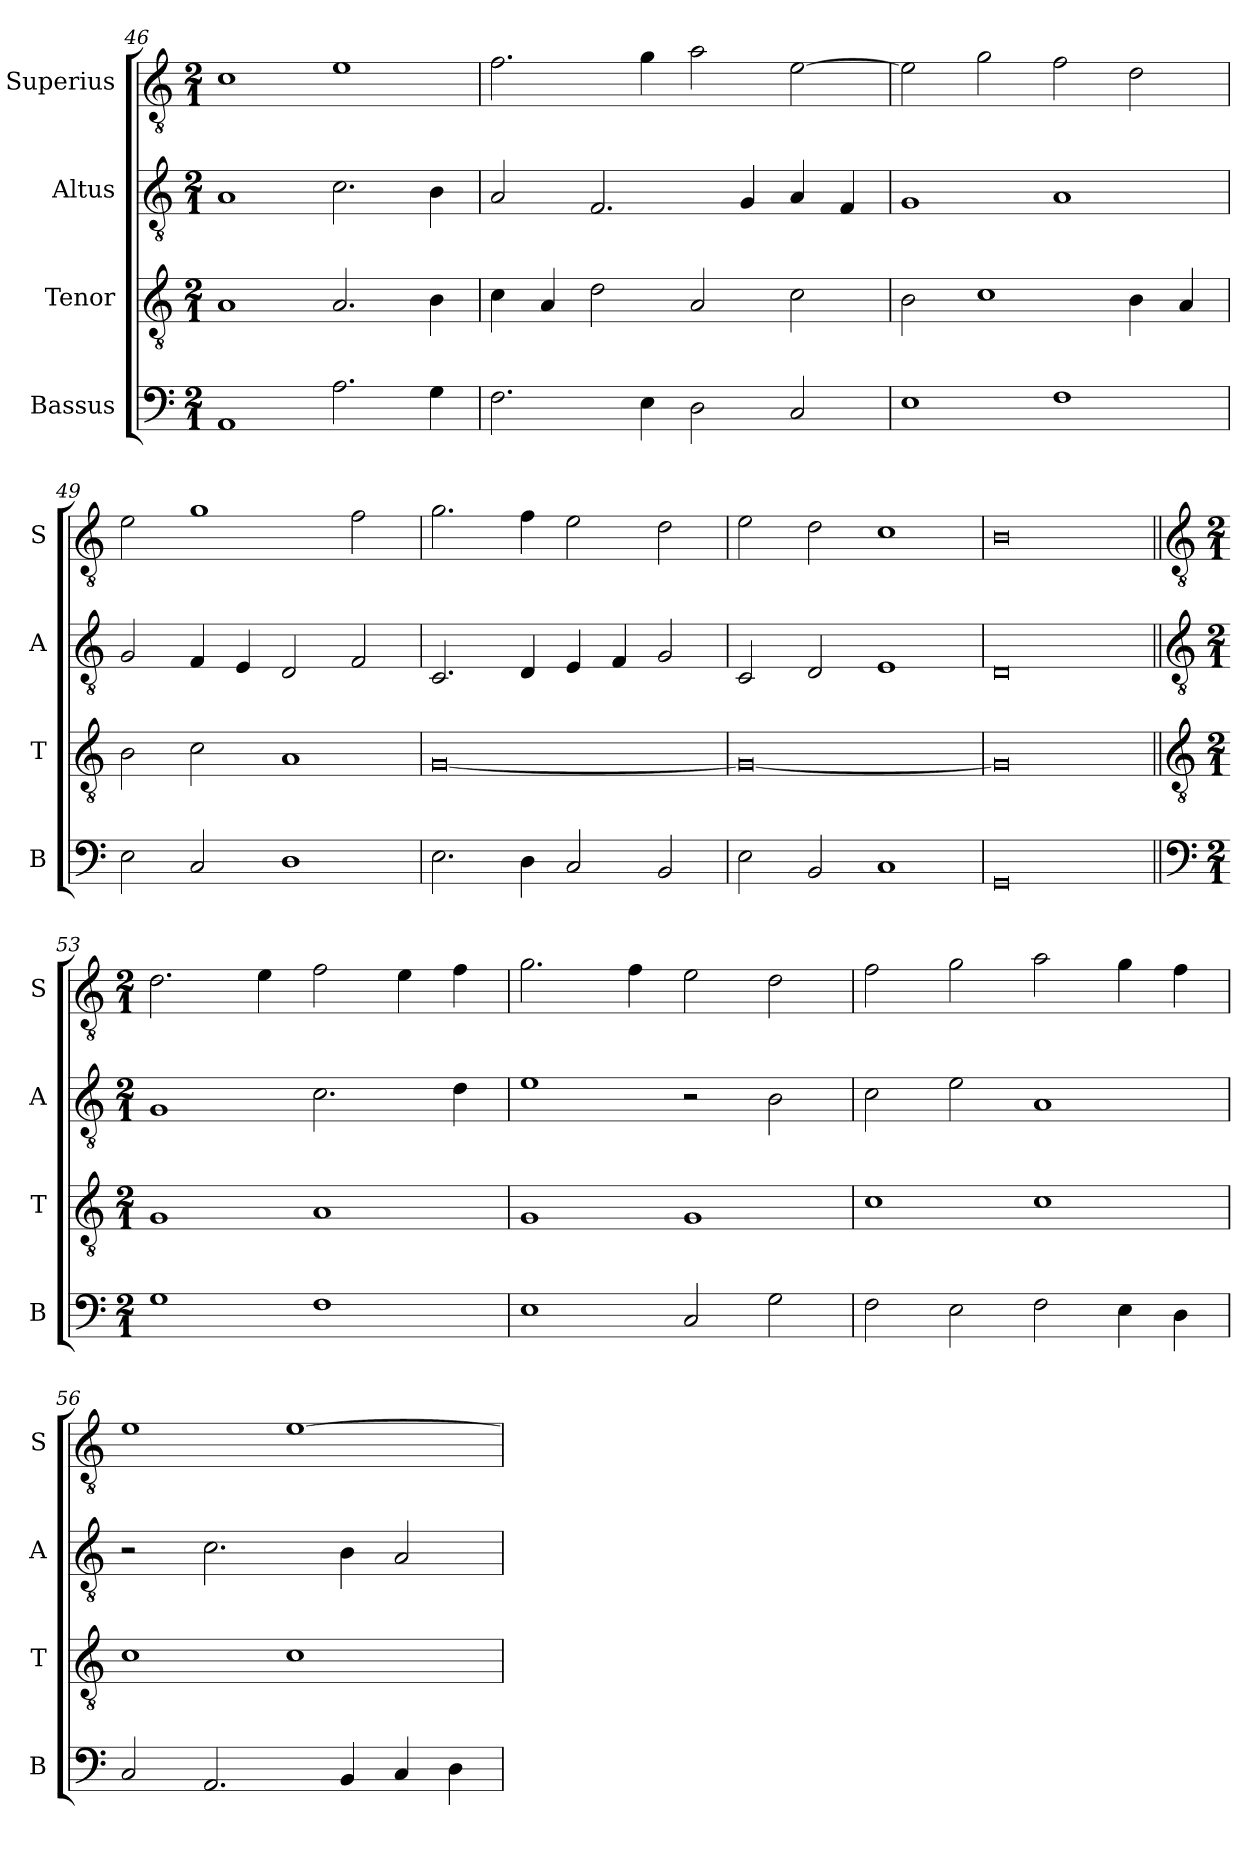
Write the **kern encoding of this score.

**kern	**kern	**kern	**kern
*part4	*part3	*part2	*part1
*staff4	*staff3	*staff2	*staff1
*I"Bassus	*I"Tenor	*I"Altus	*I"Superius
*I'B	*I'T	*I'A	*I'S
*clefF4	*clefGv2	*clefGv2	*clefGv2
*k[]	*k[]	*k[]	*k[]
*a:	*a:	*a:	*a:
*M2/1	*M2/1	*M2/1	*M2/1
=46	=46	=46	=46
1AA	1A	1A	1c
2.A	2.A	2.c	1e
4G	4B	4B	.
=47	=47	=47	=47
2.F	4c	2A	2.f
.	4A	.	.
.	2d	2.F	.
4E	.	.	4g
2D	2A	.	2a
.	.	4G	.
2C	2c	4A	[2e
.	.	4F	.
=48	=48	=48	=48
1E	2B	1G	2e]
.	1c	.	2g
1F	.	1A	2f
.	4B	.	2d
.	4A	.	.
=49	=49	=49	=49
2E	2B	2G	2e
2C	2c	4F	1g
.	.	4E	.
1D	1A	2D	.
.	.	2F	2f
=50	=50	=50	=50
2.E	[0G	2.C	2.g
4D	.	4D	4f
2C	.	4E	2e
.	.	4F	.
2BB	.	2G	2d
=51	=51	=51	=51
2E	0G_	2C	2e
2BB	.	2D	2d
1C	.	1E	1c
=52	=52	=52	=52
0GG	0G]	0D	0B
!!LO:LB:g=z
=53||	=53||	=53||	=53||
*clefF4	*clefGv2	*clefGv2	*clefGv2
*k[]	*k[]	*k[]	*k[]
*M2/1	*M2/1	*M2/1	*M2/1
1G	1G	1G	2.d
.	.	.	4e
1F	1A	2.c	2f
.	.	.	4e
.	.	4d	4f
=54	=54	=54	=54
1E	1G	1e	2.g
.	.	.	4f
2C	1G	2r	2e
2G	.	2B	2d
=55	=55	=55	=55
2F	1c	2c	2f
2E	.	2e	2g
2F	1c	1A	2a
4E	.	.	4g
4D	.	.	4f
=56	=56	=56	=56
2C	1c	2r	1e
2.AA	.	2.c	.
.	1c	.	[1e
4BB	.	4B	.
4C	.	2A	.
4D	.	.	.
=	=	=	=
*-	*-	*-	*-
